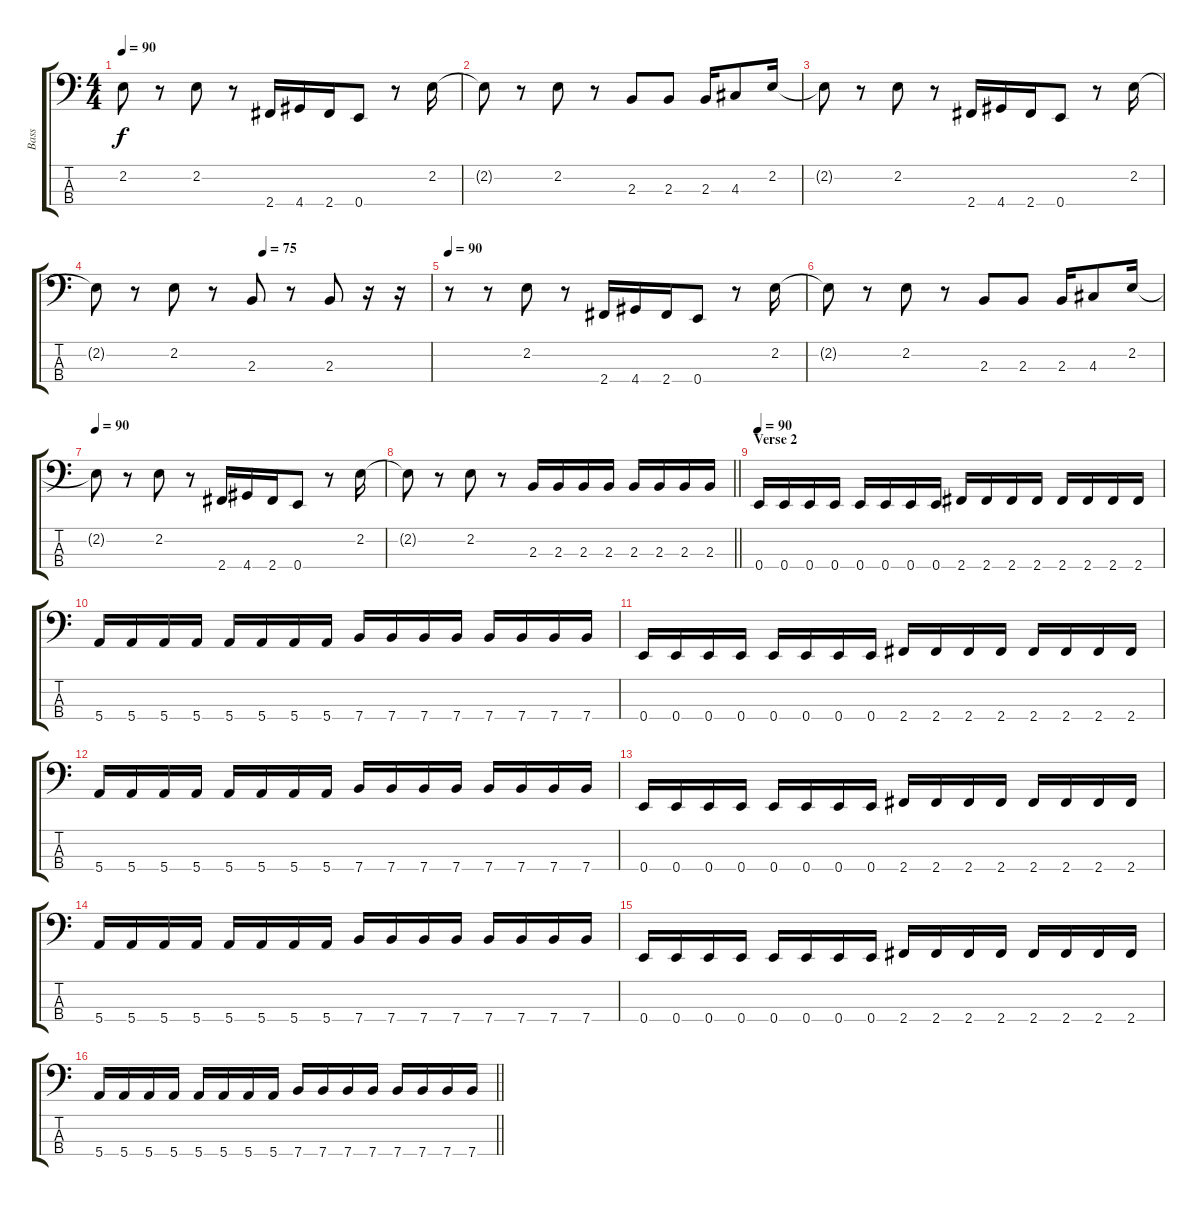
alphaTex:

\track ("Bass" "Bass") {instrument electricbassfinger}
\staff {score tabs}
\tuning (G2 D2 A1 E1) {hide}
\ts (4 4)
\tempo 90
\clef f4
\ks c
2.2{t}.8{dy f} r.8 2.2.8 r.8 2.4.16 4.4.16 2.4.16 0.4.8 r.8 2.2.16 |
2.2{t}.8 r.8 2.2.8 r.8 2.3.8 2.3.8 2.3.16 4.3.8 2.2.16 |
2.2{t}.8 r.8 2.2.8 r.8 2.4.16 4.4.16 2.4.16 0.4.8 r.8 2.2.16 |
\tempo (75 0.5)
2.2{t}.8 r.8 2.2.8 r.8 2.3.8 r.8 2.3.8 r.16 r.16 |
\tempo 90
r.8 r.8 2.2.8 r.8 2.4.16 4.4.16 2.4.16 0.4.8 r.8 2.2.16 |
2.2{t}.8 r.8 2.2.8 r.8 2.3.8 2.3.8 2.3.16 4.3.8 2.2.16 |
\tempo 90
2.2{t}.8 r.8 2.2.8 r.8 2.4.16 4.4.16 2.4.16 0.4.8 r.8 2.2.16 |
\barLineRight lightlight
2.2{t}.8 r.8 2.2.8 r.8 2.3.16 2.3.16 2.3.16 2.3.16 2.3.16 2.3.16 2.3.16 2.3.16 |
\section ("" "Verse 2")
\tempo 90
0.4.16 0.4.16 0.4.16 0.4.16 0.4.16 0.4.16 0.4.16 0.4.16 2.4.16 2.4.16 2.4.16 2.4.16 2.4.16 2.4.16 2.4.16 2.4.16 |
5.4.16 5.4.16 5.4.16 5.4.16 5.4.16 5.4.16 5.4.16 5.4.16 7.4.16 7.4.16 7.4.16 7.4.16 7.4.16 7.4.16 7.4.16 7.4.16 |
0.4.16 0.4.16 0.4.16 0.4.16 0.4.16 0.4.16 0.4.16 0.4.16 2.4.16 2.4.16 2.4.16 2.4.16 2.4.16 2.4.16 2.4.16 2.4.16 |
5.4.16 5.4.16 5.4.16 5.4.16 5.4.16 5.4.16 5.4.16 5.4.16 7.4.16 7.4.16 7.4.16 7.4.16 7.4.16 7.4.16 7.4.16 7.4.16 |
0.4.16 0.4.16 0.4.16 0.4.16 0.4.16 0.4.16 0.4.16 0.4.16 2.4.16 2.4.16 2.4.16 2.4.16 2.4.16 2.4.16 2.4.16 2.4.16 |
5.4.16 5.4.16 5.4.16 5.4.16 5.4.16 5.4.16 5.4.16 5.4.16 7.4.16 7.4.16 7.4.16 7.4.16 7.4.16 7.4.16 7.4.16 7.4.16 |
0.4.16 0.4.16 0.4.16 0.4.16 0.4.16 0.4.16 0.4.16 0.4.16 2.4.16 2.4.16 2.4.16 2.4.16 2.4.16 2.4.16 2.4.16 2.4.16 |
\barLineRight lightlight
5.4.16 5.4.16 5.4.16 5.4.16 5.4.16 5.4.16 5.4.16 5.4.16 7.4.16 7.4.16 7.4.16 7.4.16 7.4.16 7.4.16 7.4.16 7.4.16
